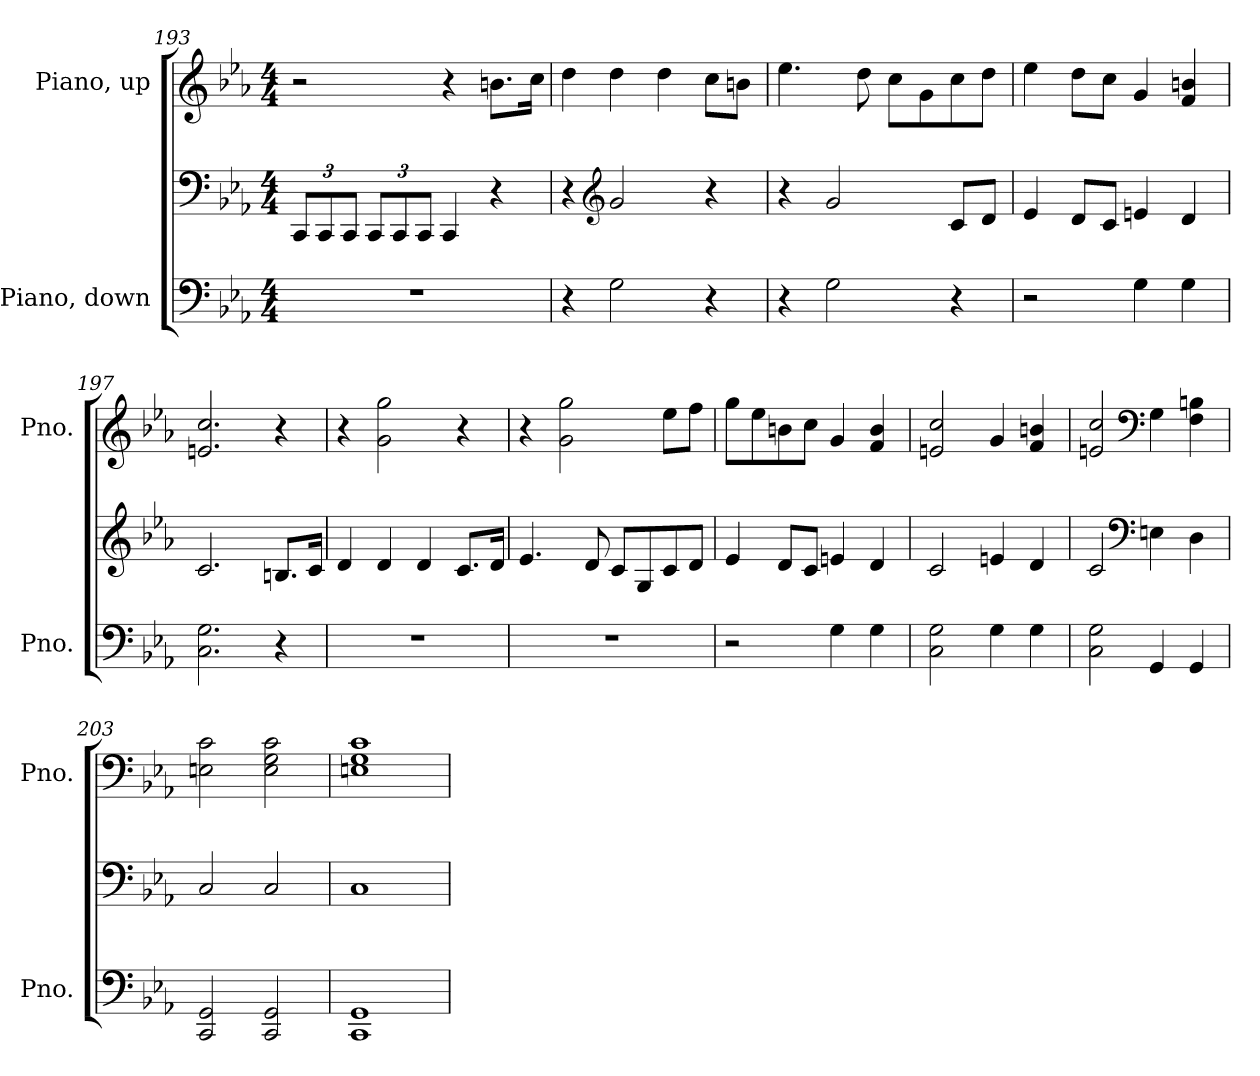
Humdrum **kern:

**kern	**kern	**kern
*part2	*part2	*part1
*staff3	*staff2	*staff1
*I"Piano, down	*	*I"Piano, up
*I'Pno.	*	*I'Pno.
*clefF4	*clefF4	*clefG2
*k[b-e-a-]	*k[b-e-a-]	*k[b-e-a-]
*M4/4	*M4/4	*M4/4
*	*Xbrackettup	*
=193	=193	=193
1r	12CC/L	2r
.	12CC/	.
.	12CC/J	.
.	12CC/L	.
.	12CC/	.
.	12CC/J	.
.	4CC/	4r
.	4r	8.bn\L
.	.	16cc\Jk
=194	=194	=194
4r	4r	4dd\
*	*clefG2	*
2G\	2g/	4dd\
.	.	4dd\
4r	4r	8cc\L
.	.	8bn\J
!!LO:PB:g=z
=195	=195	=195
4r	4r	4.ee-\
2G\	2g/	.
.	.	8dd\
.	.	8cc\L
.	.	8g\
4r	8c/L	8cc\
.	8d/J	8dd\J
=196	=196	=196
2r	4e-/	4ee-\
.	8d/L	8dd\L
.	8c/J	8cc\J
4G\	4en/	4g/
4G\	4d/	4f/ 4bn/
=197	=197	=197
2.C\ 2.G\	2.c/	2.en/ 2.cc/
4r	8.Bn/L	4r
.	16c/Jk	.
=198	=198	=198
1r	4d/	4r
.	4d/	2g\ 2gg\
.	4d/	.
.	8.c/L	4r
.	16d/Jk	.
=199	=199	=199
1r	4.e-/	4r
.	.	2g\ 2gg\
.	8d/	.
.	8c/L	.
.	8G/	.
.	8c/	8ee-\L
.	8d/J	8ff\J
!!LO:LB:g=z
=200	=200	=200
2r	4e-/	8gg\L
.	.	8ee-\
.	8d/L	8bn\
.	8c/J	8cc\J
4G\	4en/	4g/
4G\	4d/	4f/ 4b/
=201	=201	=201
2C\ 2G\	2c/	2en/ 2cc/
4G\	4en/	4g/
4G\	4d/	4f/ 4bn/
=202	=202	=202
2C\ 2G\	2c/	2en/ 2cc/
*	*clefF4	*clefF4
4GG/	4En\	4G\
4GG/	4D\	4F\ 4Bn\
=203	=203	=203
2CC/ 2GG/	2C/	2En\ 2c\
2CC/ 2GG/	2C/	2E\ 2G\ 2c\
=204	=204	=204
1CC 1GG	1C	1En 1G 1c
=	=	=
*-	*-	*-
